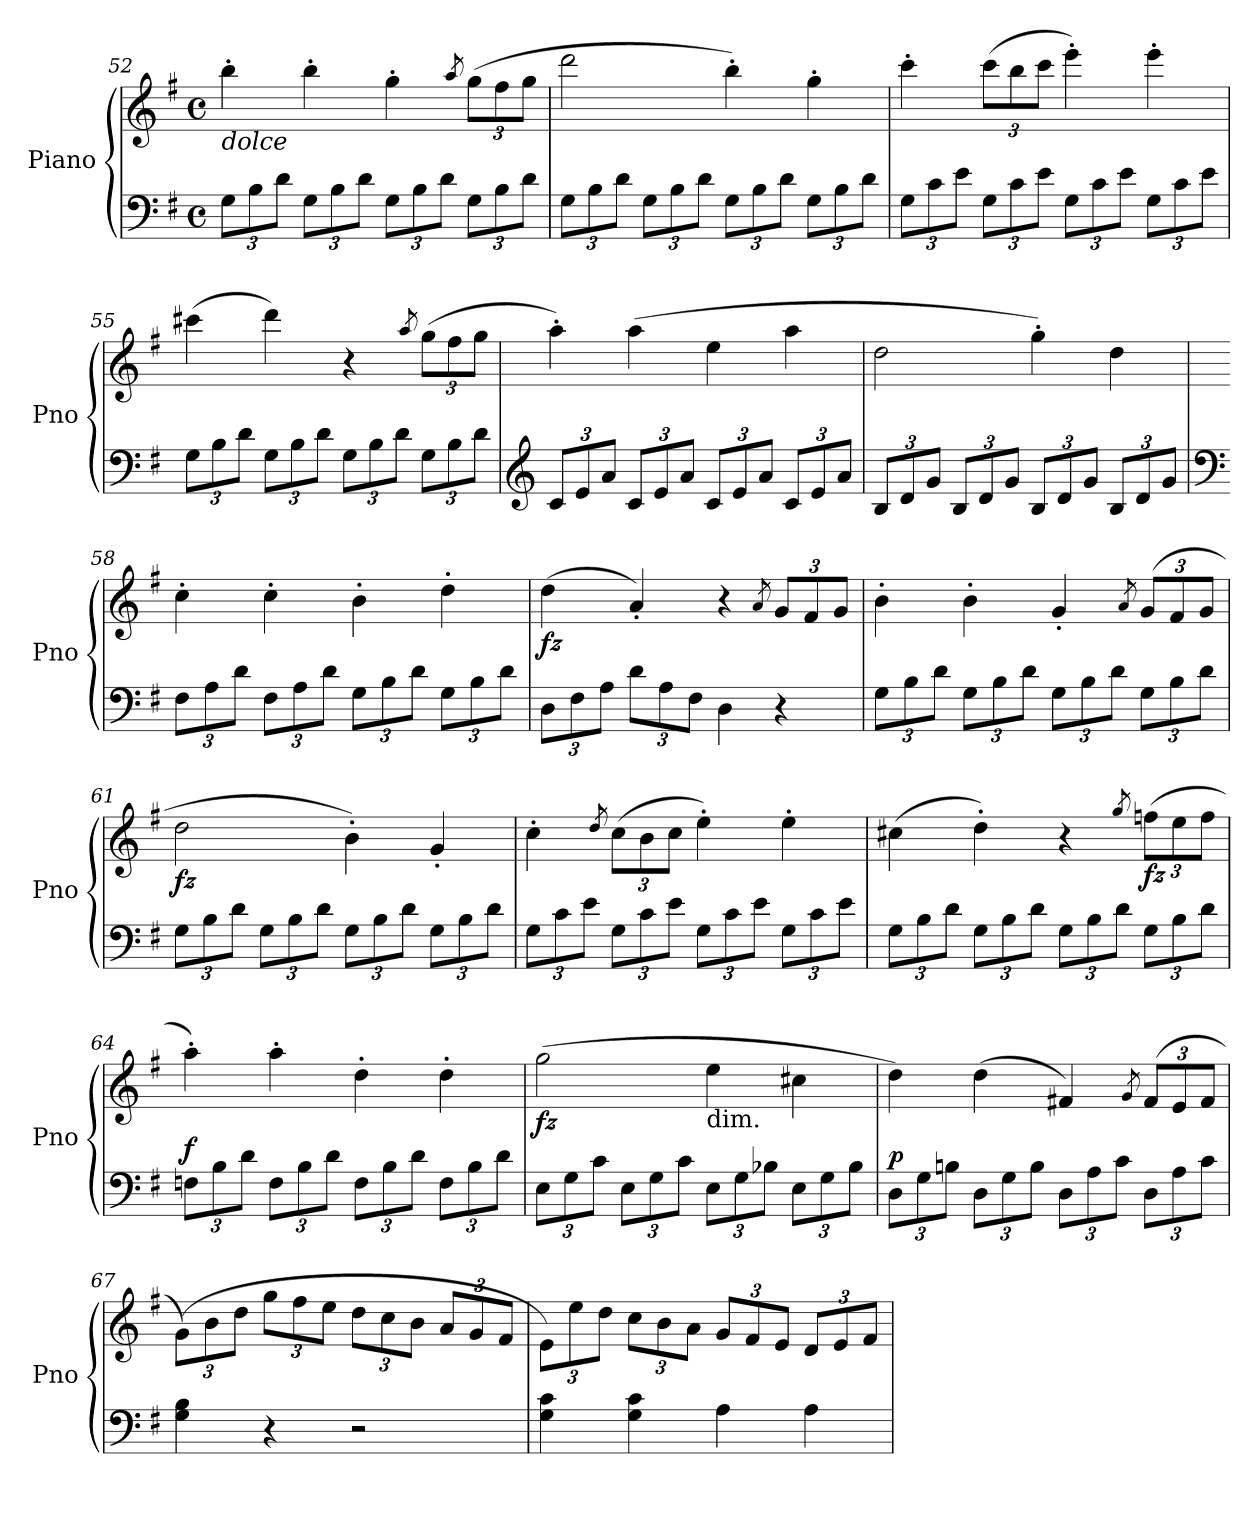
**kern	**kern	**dynam
*part1	*part1	*part1
*staff2	*staff1	*staff1/2
*I"Piano	*	*
*I'Pno	*	*
*clefF4	*clefG2	*
*k[f#]	*k[f#]	*
*M4/4	*M4/4	*
*met(c)	*met(c)	*
*Xbrackettup	*	*
=52	=52	=52
!	!LO:TX:b:i:t=dolce	!
12G\L	4bb'\	.
12B\	.	.
12d\J	.	.
12G\L	4bb'\	.
12B\	.	.
12d\J	.	.
12G\L	4gg'\	.
12B\	.	.
12d\J	.	.
.	8qaa/	.
*	*Xbrackettup	*
12G\L	(>12gg\L	.
12B\	12ff#\	.
12d\J	12gg\J	.
=53	=53	=53
12G\L	2ddd\	.
12B\	.	.
12d\J	.	.
12G\L	.	.
12B\	.	.
12d\J	.	.
12G\L	4bb'\)	.
12B\	.	.
12d\J	.	.
12G\L	4gg'\	.
12B\	.	.
12d\J	.	.
!!LO:LB:g=z
=54	=54	=54
12G\L	4ccc'\	.
12c\	.	.
12e\J	.	.
12G\L	(>12ccc\L	.
12c\	12bb\	.
12e\J	12ccc\J	.
12G\L	4eee'\)	.
12c\	.	.
12e\J	.	.
12G\L	4eee'\	.
12c\	.	.
12e\J	.	.
=55	=55	=55
12G\L	(>4ccc#X\	.
12B\	.	.
12d\J	.	.
12G\L	4ddd\)	.
12B\	.	.
12d\J	.	.
12G\L	4r	.
12B\	.	.
12d\J	.	.
.	8qaa/	.
12G\L	(>12gg\L	.
12B\	12ff#\	.
12d\J	12gg\J	.
=56	=56	=56
*clefG2	*	*
12c</L	4aa'\)	.
12e/	.	.
12a/J	.	.
12c/L	(>4aa\	.
12e/	.	.
12a/J	.	.
12c/L	4ee\	.
12e/	.	.
12a/J	.	.
12c/L	4aa\	.
12e/	.	.
12a/J	.	.
!!LO:LB:g=z
=57	=57	=57
12B</L	2dd\	.
12d/	.	.
12g/J	.	.
12B/L	.	.
12d/	.	.
12g/J	.	.
12B/L	4gg'\)	.
12d/	.	.
12g/J	.	.
12B/L	4dd\	.
12d/	.	.
12g/J	.	.
=58	=58	=58
*clefF4	*	*
12F#<\L	4cc'\	.
12A\	.	.
12d\J	.	.
12F#\L	4cc'\	.
12A\	.	.
12d\J	.	.
12G<\L	4b'\	.
12B\	.	.
12d\J	.	.
12G\L	4dd'\	.
12B\	.	.
12d\J	.	.
=59	=59	=59
!	!	!LO:DY:b
12D<\L	(>4dd\	fz
12F#<\	.	.
12A\J	.	.
12d\L	4a'/)	.
12A\	.	.
12F#\J	.	.
4D\	4r	.
.	8qa/	.
4r	12g/L	.
.	12f#/	.
.	12g/J	.
=60	=60	=60
12G\L	4b'\	.
12B\	.	.
12d\J	.	.
12G\L	4b'\	.
12B\	.	.
12d\J	.	.
12G\L	4g'/	.
12B\	.	.
12d\J	.	.
.	8qa/	.
12G\L	(>12g/L	.
12B\	12f#/	.
12d\J	12g/J	.
!!LO:LB:g=z
=61	=61	=61
!	!	!LO:DY:b
12G\L	2dd\	fz
12B\	.	.
12d\J	.	.
12G\L	.	.
12B\	.	.
12d\J	.	.
12G\L	4b'\)	.
12B\	.	.
12d\J	.	.
12G\L	4g'/	.
12B\	.	.
12d\J	.	.
=62	=62	=62
12G\L	4cc'\	.
12c\	.	.
12e\J	.	.
.	8qdd/	.
12G\L	(>12cc\L	.
12c\	12b\	.
12e\J	12cc\J	.
12G\L	4ee'\)	.
12c\	.	.
12e\J	.	.
12G\L	4ee'\	.
12c\	.	.
12e\J	.	.
=63	=63	=63
12G\L	(>4cc#X\	.
12B\	.	.
12d\J	.	.
12G\L	4dd'\)	.
12B\	.	.
12d\J	.	.
12G\L	4r	.
12B\	.	.
12d\J	.	.
.	8qgg/	.
!	!	!LO:DY:b
12G\L	(>12ffn\L	fz
12B\	12ee\	.
12d\J	12ff\J	.
!!LO:LB:g=z
=64	=64	=64
!	!	!LO:DY:a=2
12Fn<\L	4aa'\)	f
12B<\	.	.
12d\J	.	.
12F\L	4aa'\	.
12B\	.	.
12d\J	.	.
12F\L	4dd'\	.
12B\	.	.
12d\J	.	.
12F\L	4dd'\	.
12B\	.	.
12d\J	.	.
=65	=65	=65
!	!	!LO:DY:b
12E<\L	(>2gg\	fz
12G<\	.	.
12c\J	.	.
12E\L	.	.
12G\	.	.
12c\J	.	.
!	!LO:TX:b:t=dim.	!
12E\L	4ee\	.
12G\	.	.
12B-X<\J	.	.
12E\L	4cc#X\	.
12G\	.	.
12B-\J	.	.
=66	=66	=66
!	!	!LO:DY:a=2
12D<\L	4dd\)	p
12G<\	.	.
12Bn\J	.	.
12D\L	(>4dd\	.
12G\	.	.
12B\J	.	.
12D<\L	4f#X/)	.
12A<\	.	.
12c\J	.	.
.	8qg/	.
12D\L	(>12f#/L	.
12A\	12e/	.
12c\J	12f#/J	.
=67	=67	=67
4G\< 4B\<	(>12g\L)	.
.	12b\	.
.	12dd\J	.
4r	12gg\L	.
.	12ff#\	.
.	12ee\J	.
2r	12dd\L	.
.	12cc\	.
.	12b\J	.
.	12a/L	.
.	12g/	.
.	12f#/J	.
!!LO:PB:g=z
=68	=68	=68
4G\< 4c\<	12e\L)	.
.	12ee\	.
.	12dd\J	.
4G\ 4c\	12cc\L	.
.	12b\	.
.	12a\J	.
4A\	12g/L	.
.	12f#/	.
.	12e/J	.
4A\	12d/L	.
.	12e/	.
.	12f#/J	.
=	=	=
*-	*-	*-
